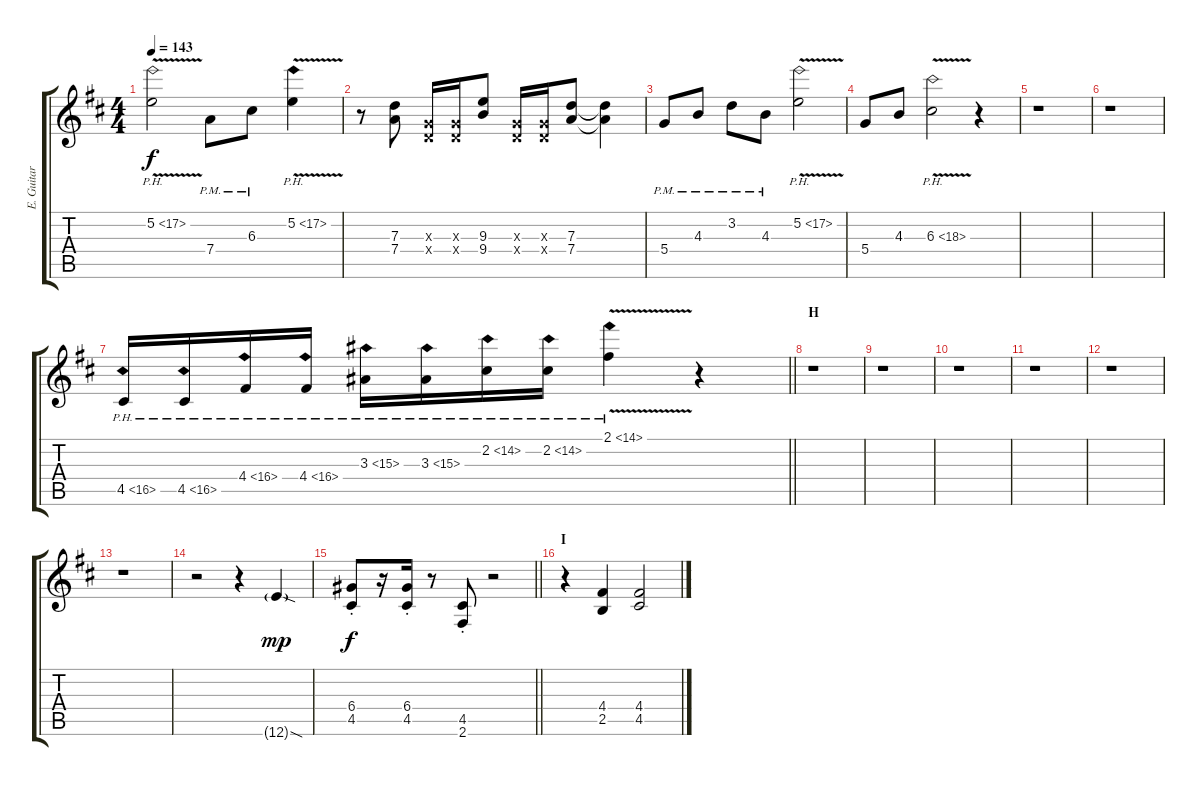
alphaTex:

\track ("E. Guitar I" "E. Guitar ") {instrument overdrivenguitar}
\staff {score tabs}
\tuning (E4 B3 G3 D3 A2 E2) {hide}
\ts (4 4)
\tempo 143
\clef g2
\ks d
5.2{ph 12 v}.2{dy f} 7.4{pm}.8 6.3{pm}.8 5.2{ph 12 v}.4 |
r.8 (7.3 7.4).8 (0.3{x} 0.4{x}).16 (0.3{x} 0.4{x}).16 (9.3 9.4).8 (0.3{x} 0.4{x}).16 (0.3{x} 0.4{x}).16 (7.3 7.4).8 (7.3{t} 7.4{t}).4 |
5.4{pm}.8 4.3{pm}.8 3.2{pm}.8 4.3{pm}.8 5.2{ph 12 v}.2 |
5.4.8 4.3.8 6.3{ph 12 v}.2 r.4 |
r.1 |
r.1 |
\barLineRight lightlight
4.5{ph 12}.16 4.5{ph 12}.16 4.4{ph 12}.16 4.4{ph 12}.16 3.3{ph 12}.16 3.3{ph 12}.16 2.2{ph 12}.16 2.2{ph 12}.16 2.1{ph 12 v}.4 r.4 |
\section ("" "H")
r.1 |
r.1 |
r.1 |
r.1 |
r.1 |
r.1 |
r.2 r.4 12.6{sod g}.4{dy mp} |
\barLineRight lightlight
(6.4{st} 4.5{st}).8{dy f} r.16 (6.4{st} 4.5{st}).16 r.8 (4.5{st} 2.6{st}).8 r.2 |
\section ("" "I")
r.4 (4.4 2.5).4 (4.4 4.5).2
